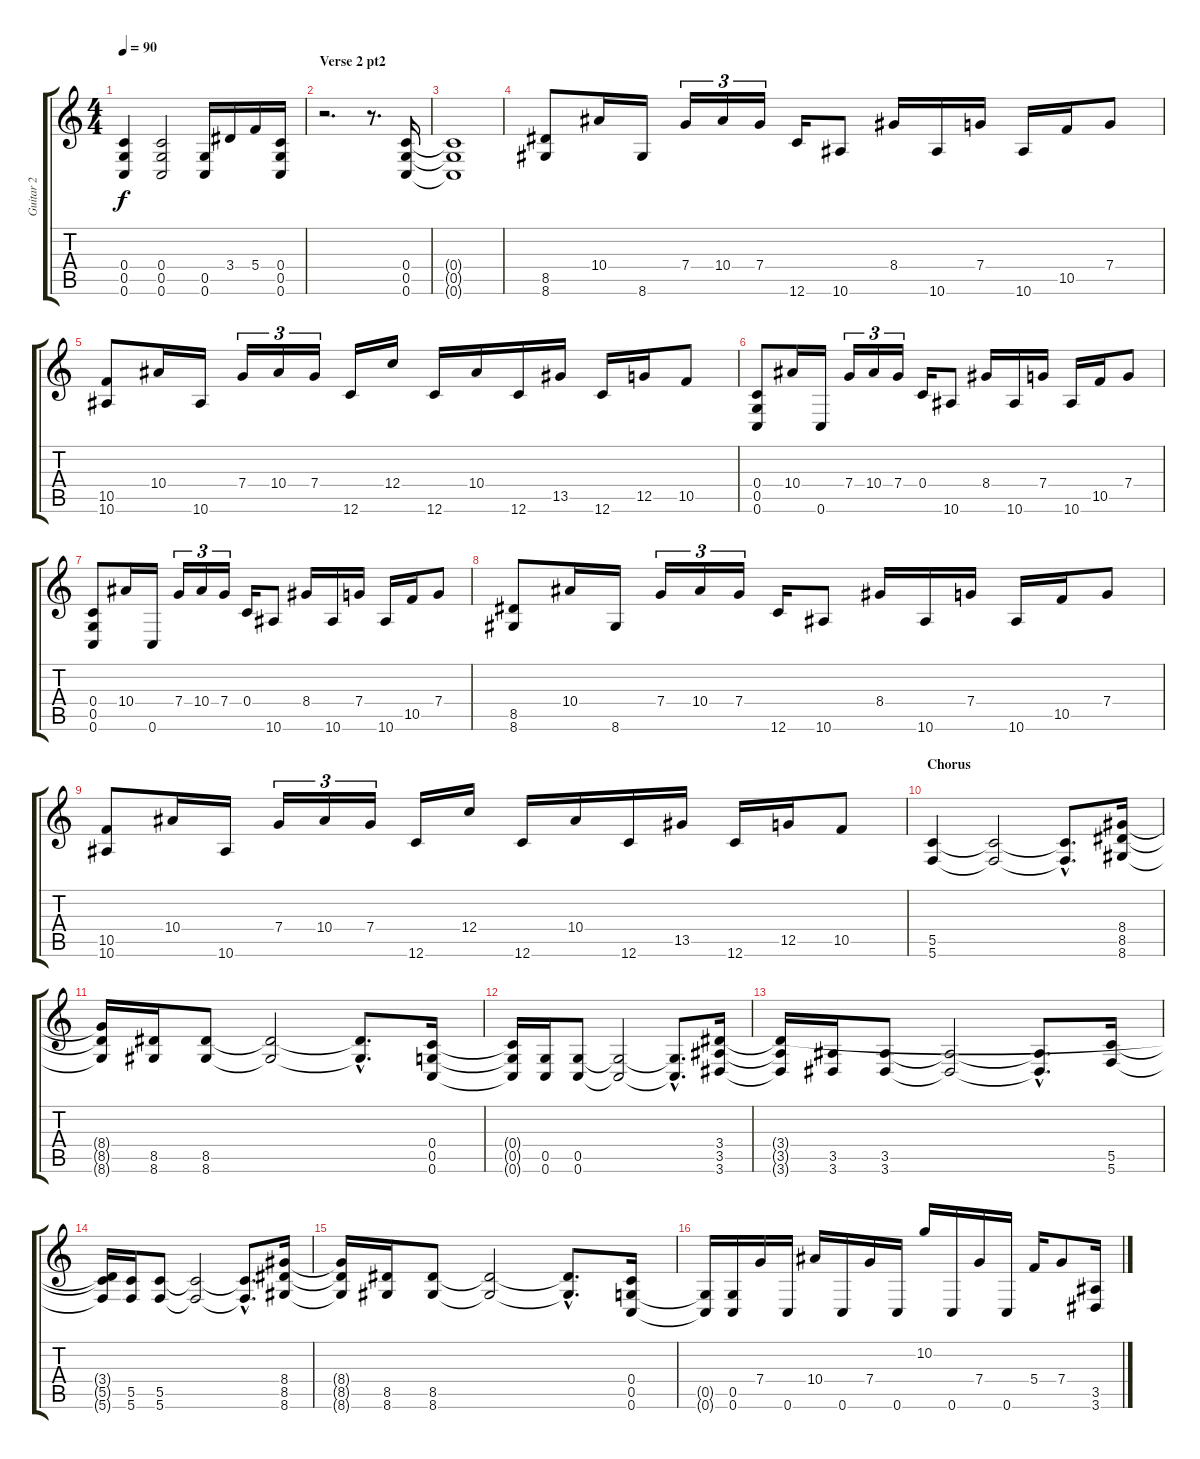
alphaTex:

\track ("Guitar 2" "Guitar 2") {instrument distortionguitar}
\staff {score tabs}
\tuning (D4 A3 F3 C3 G2 C2) {hide}
\ts (4 4)
\tempo 90
\clef g2
\ks c
(0.4{t} 0.5{t} 0.6{t}).4{dy f} (0.4 0.5 0.6).2 (0.5 0.6).16 3.4.16 5.4.16 (0.4 0.5 0.6).16 |
\section ("" "Verse 2 pt2")
r.2{d} r.8{d} (0.4 0.5 0.6).16 |
(0.4{t} 0.5{t} 0.6{t}).1 |
(8.5 8.6).8 10.4.16 8.6.16 7.4.16{tu (3 2)} 10.4.16{tu (3 2)} 7.4.16{tu (3 2)} 12.6.16 10.6.8 8.4.16 10.6.16 7.4.16 10.6.16 10.5.16 7.4.8 |
(10.5 10.6).8 10.4.16 10.6.16 7.4.16{tu (3 2)} 10.4.16{tu (3 2)} 7.4.16{tu (3 2)} 12.6.16 12.4.16 12.6.16 10.4.16 12.6.16 13.5.16 12.6.16 12.5.16 10.5.8 |
(0.4 0.5 0.6).8 10.4.16 0.6.16 7.4.16{tu (3 2)} 10.4.16{tu (3 2)} 7.4.16{tu (3 2)} 0.4.16 10.6.8 8.4.16 10.6.16 7.4.16 10.6.16 10.5.16 7.4.8 |
(0.4 0.5 0.6).8 10.4.16 0.6.16 7.4.16{tu (3 2)} 10.4.16{tu (3 2)} 7.4.16{tu (3 2)} 0.4.16 10.6.8 8.4.16 10.6.16 7.4.16 10.6.16 10.5.16 7.4.8 |
(8.5 8.6).8 10.4.16 8.6.16 7.4.16{tu (3 2)} 10.4.16{tu (3 2)} 7.4.16{tu (3 2)} 12.6.16 10.6.8 8.4.16 10.6.16 7.4.16 10.6.16 10.5.16 7.4.8 |
(10.5 10.6).8 10.4.16 10.6.16 7.4.16{tu (3 2)} 10.4.16{tu (3 2)} 7.4.16{tu (3 2)} 12.6.16 12.4.16 12.6.16 10.4.16 12.6.16 13.5.16 12.6.16 12.5.16 10.5.8 |
\section ("" "Chorus")
(5.5 5.6).4 (5.5{t} 5.6{t}).2 (5.5{hac t} 5.6{hac t}).8{d} (8.4 8.5 8.6).16 |
(8.4{t} 8.5{t} 8.6{t}).16 (8.5 8.6).16 (8.5 8.6).8 (8.5{t} 8.6{t}).2 (8.5{hac t} 8.6{hac t}).8{d} (0.4 0.5 0.6).16 |
(0.4{t} 0.5{t} 0.6{t}).16 (0.5 0.6).16 (0.5 0.6).8 (0.5{t} 0.6{t}).2 (0.5{hac t} 0.6{hac t}).8{d} (3.4 3.5 3.6).16 |
(3.4{t} 3.5{t} 3.6{t}).16 (3.5 3.6).16 (3.5 3.6).8 (3.5{t} 3.6{t}).2 (3.5{hac t} 3.6{hac t}).8{d} (5.5 5.6).16 |
(3.4{t} 5.5{t} 5.6{t}).16 (5.5 5.6).16 (5.5 5.6).8 (5.5{t} 5.6{t}).2 (5.5{hac t} 5.6{hac t}).8{d} (8.4 8.5 8.6).16 |
(8.4{t} 8.5{t} 8.6{t}).16 (8.5 8.6).16 (8.5 8.6).8 (8.5{t} 8.6{t}).2 (8.5{hac t} 8.6{hac t}).8{d} (0.4 0.5 0.6).16 |
(0.5{t} 0.6{t}).16 (0.5 0.6).16 7.4.16 0.6.16 10.4.16 0.6.16 7.4.16 0.6.16 10.2.16 0.6.16 7.4.16 0.6.16 5.4.16 7.4.8 (3.5 3.6).16
